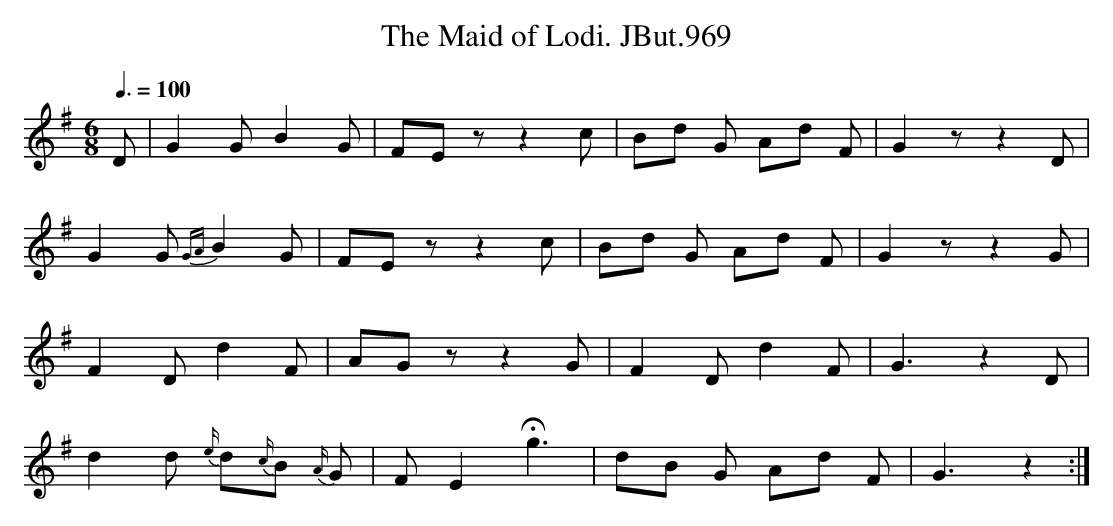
X:1
T:Maid of Lodi. JBut.969, The
M:6/8
L:1/8
Q:3/8=100
K:G
D|G2G B2G|FE z z2 c|Bd G Ad F|G2 z z2 D|
G2G {GA} B2G|FE z z2 c|Bd G Ad F|G2 z z2 G|
F2D d2F|AG z z2 G|F2D d2F|G3 z2 D|
d2d {e/}d{c/}B {A/}G|FE2 !fermata!g3|dB G Ad F|G3 z2:|
